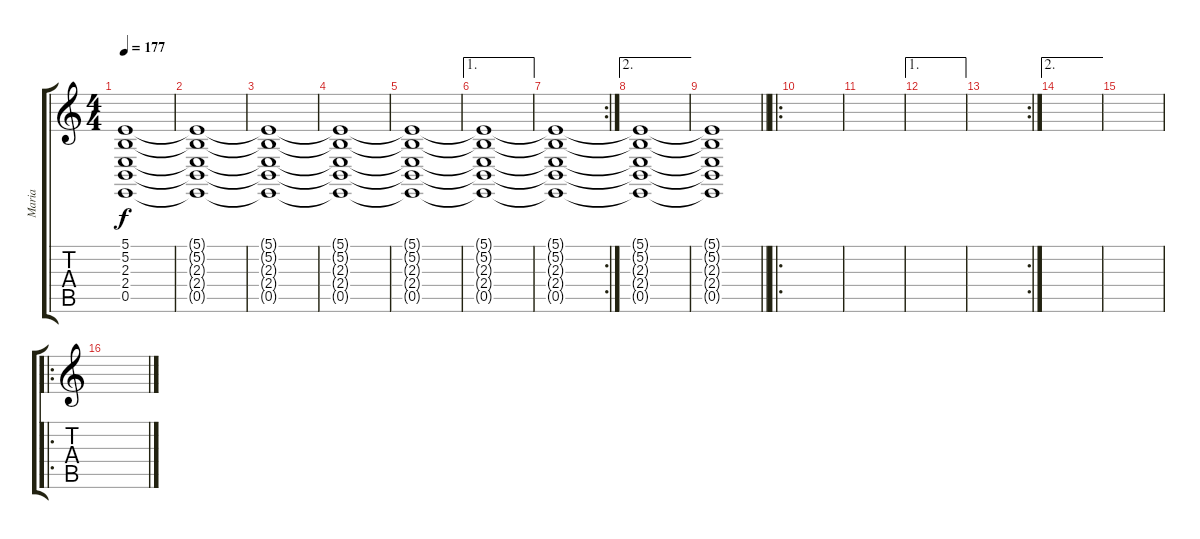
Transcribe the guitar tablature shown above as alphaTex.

\track ("Maria" "Maria") {instrument pad4choir}
\staff {score tabs}
\tuning (B3 Gb3 D3 A2 E2 B1) {hide}
\ts (4 4)
\tempo 177
\clef g2
\ks c
(5.1{t} 5.2{t} 2.3{t} 2.4{t} 0.5{t}).1{dy f} |
(5.1{t} 5.2{t} 2.3{t} 2.4{t} 0.5{t}).1 |
(5.1{t} 5.2{t} 2.3{t} 2.4{t} 0.5{t}).1 |
(5.1{t} 5.2{t} 2.3{t} 2.4{t} 0.5{t}).1 |
(5.1{t} 5.2{t} 2.3{t} 2.4{t} 0.5{t}).1 |
\ae 1
(5.1{t} 5.2{t} 2.3{t} 2.4{t} 0.5{t}).1 |
\rc 2
(5.1{t} 5.2{t} 2.3{t} 2.4{t} 0.5{t}).1 |
\ae 2
(5.1{t} 5.2{t} 2.3{t} 2.4{t} 0.5{t}).1 |
\barLineRight lightlight
(5.1{t} 5.2{t} 2.3{t} 2.4{t} 0.5{t}).1 |
\ro
|
|
\ae 1
|
\rc 2
|
\ae 2
|
|
\ro
